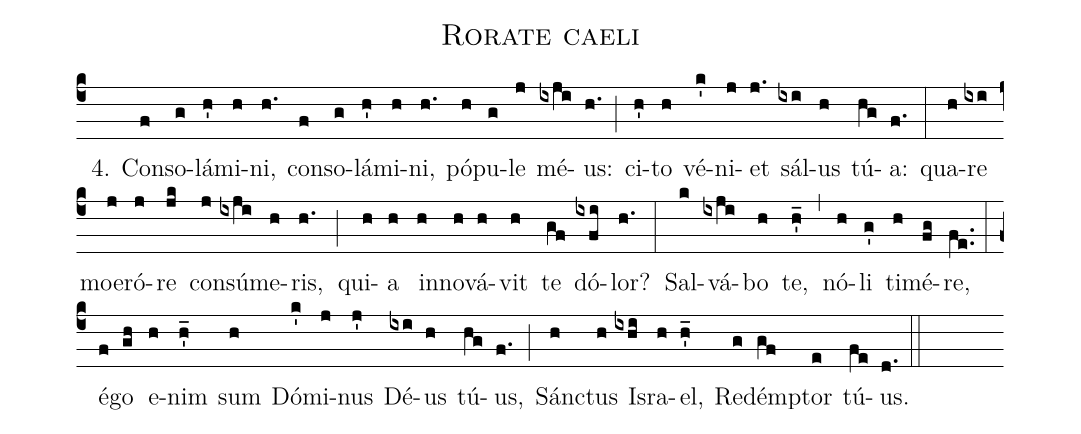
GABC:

name:Rorate caeli;
office-part:Varia;
mode:1;
%%
(c4) ()4. Con(f)so(g)lá(h')mi(h)ni,(h.) con(f)so(g)lá(h')mi(h)ni,(h.) pó(h)pu(g)le(j) mé(ixji)us:(h.) (;) ci(h')to(h) vé(k')ni(j)et(j.) sál(ixi)us(h) tú(hg)a:(f.) (:) qua(h)re(ixi) moe(j)ró(j)re(jk) con(j)sú(ixji)me(h)ris,(h.) (;) qui(h)a(h) in(h)no(h)vá(h)vit(h) te(gf) dó(ixfi)lor?(h.) (:) Sal(k)vá(ixji)bo(h) te,(h_') (,) nó(h)li(g') ti(h)mé(fg)re,(fe..) (:) é(f)go(gh) e(h)nim(h_') sum(h) Dó(k')mi(j)nus(j') Dé(ixi)us(h) tú(hg)us,(f.) (;) Sánc(h)tus(h) Is(ixhi)ra(h)el,(h_') Re(g)démp(gf)tor(e) tú(fe)us.(d.) (::)
